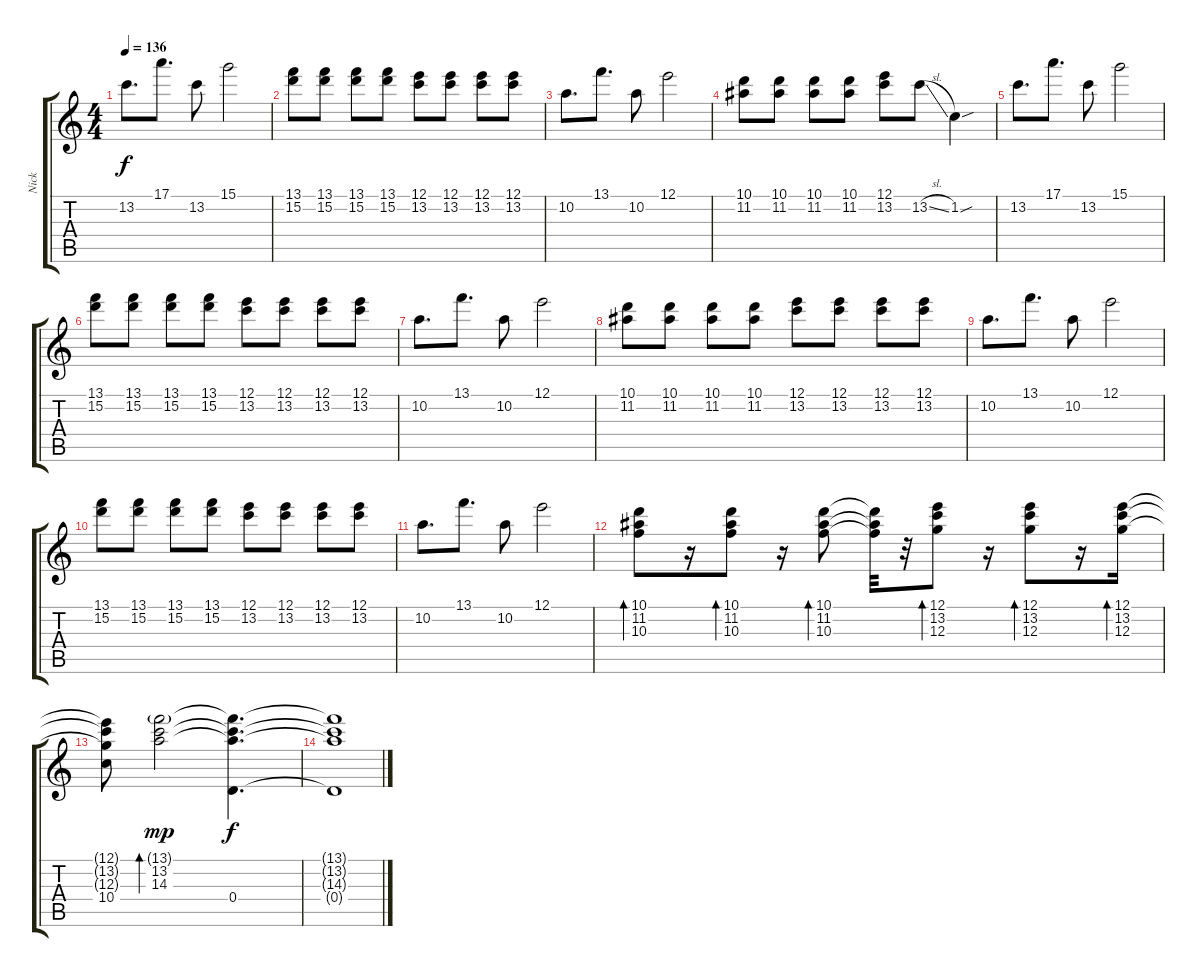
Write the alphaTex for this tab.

\track ("Nick" "Nick") {instrument overdrivenguitar}
\staff {score tabs}
\tuning (E4 B3 G3 D3 A2 E2) {hide}
\ts (4 4)
\tempo 136
\clef g2
\ks c
13.2.8{d dy f} 17.1.8{d} 13.2.8 15.1.2 |
(13.1 15.2).8 (13.1 15.2).8 (13.1 15.2).8 (13.1 15.2).8 (12.1 13.2).8 (12.1 13.2).8 (12.1 13.2).8 (12.1 13.2).8 |
10.2.8{d} 13.1.8{d} 10.2.8 12.1.2 |
(10.1 11.2).8 (10.1 11.2).8 (10.1 11.2).8 (10.1 11.2).8 (12.1 13.2).8 13.2{sl}.8 1.2{sou}.4 |
13.2.8{d} 17.1.8{d} 13.2.8 15.1.2 |
(13.1 15.2).8 (13.1 15.2).8 (13.1 15.2).8 (13.1 15.2).8 (12.1 13.2).8 (12.1 13.2).8 (12.1 13.2).8 (12.1 13.2).8 |
10.2.8{d} 13.1.8{d} 10.2.8 12.1.2 |
(10.1 11.2).8 (10.1 11.2).8 (10.1 11.2).8 (10.1 11.2).8 (12.1 13.2).8 (12.1 13.2).8 (12.1 13.2).8 (12.1 13.2).8 |
10.2.8{d} 13.1.8{d} 10.2.8 12.1.2 |
(13.1 15.2).8 (13.1 15.2).8 (13.1 15.2).8 (13.1 15.2).8 (12.1 13.2).8 (12.1 13.2).8 (12.1 13.2).8 (12.1 13.2).8 |
10.2.8{d} 13.1.8{d} 10.2.8 12.1.2 |
(10.1 11.2 10.3).8{bd 120} r.16 (10.1 11.2 10.3).8{bd 120} r.16 (10.1 11.2 10.3).8{bd 240} (10.1{t} 11.2{t} 10.3{t}).32 r.32 (12.1 13.2 12.3).8{bd 240} r.16 (12.1 13.2 12.3).8{bd 240} r.16 (12.1 13.2 12.3).16{bd 480} |
(12.1{t} 13.2{t} 12.3{t} 10.4).8 (13.1{g} 13.2 14.3).2{bd 480 dy mp} (13.1{t} 13.2{t} 14.3{t} 0.4).4{d dy f} |
(13.1{t} 13.2{t} 14.3{t} 0.4{t}).1
